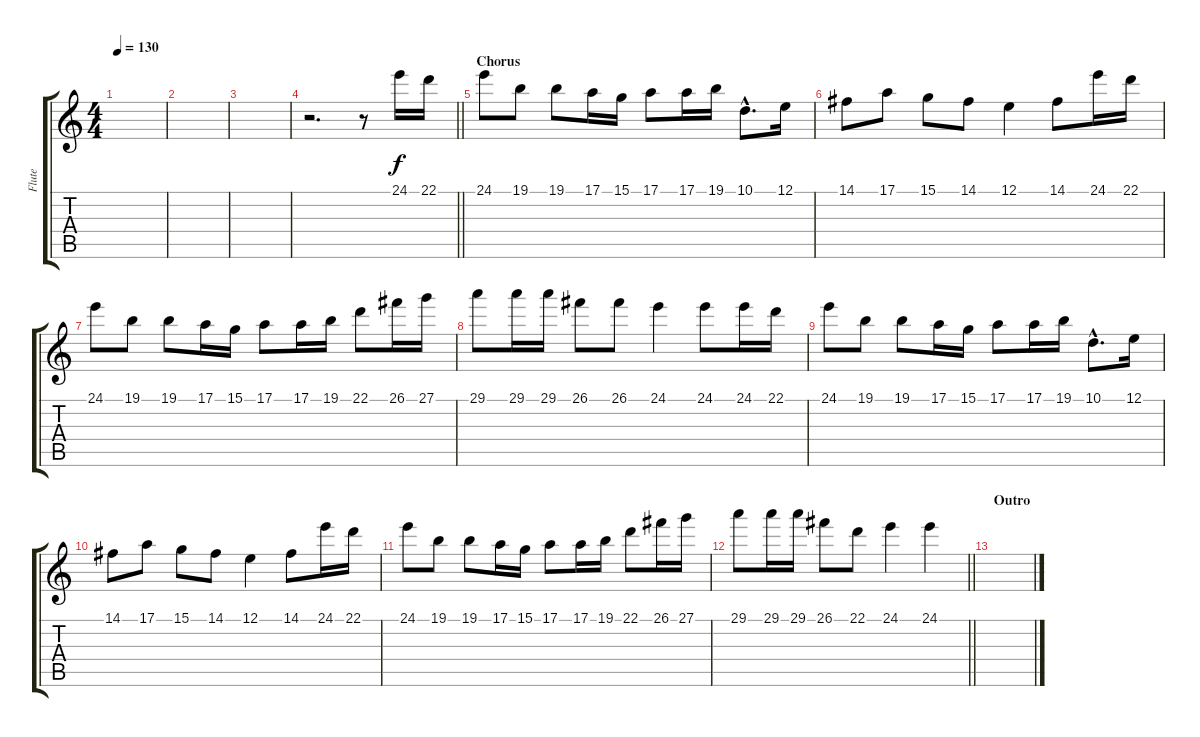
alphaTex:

\track ("Flute" "Flute") {instrument flute}
\staff {score tabs}
\tuning (E4 B3 G3 D3 A2 E2) {hide}
\ts (4 4)
\tempo 130
\clef g2
\ks c
|
|
|
\barLineRight lightlight
r.2{d} r.8 24.1.16 22.1.16 |
\section ("" "Chorus")
24.1.8 19.1.8 19.1.8 17.1.16 15.1.16 17.1.8 17.1.16 19.1.16 10.1{hac}.8{d} 12.1.16 |
14.1.8 17.1.8 15.1.8 14.1.8 12.1.4 14.1.8 24.1.16 22.1.16 |
24.1.8 19.1.8 19.1.8 17.1.16 15.1.16 17.1.8 17.1.16 19.1.16 22.1.8 26.1.16 27.1.16 |
29.1.8 29.1.16 29.1.16 26.1.8 26.1.8 24.1.4 24.1.8 24.1.16 22.1.16 |
24.1.8 19.1.8 19.1.8 17.1.16 15.1.16 17.1.8 17.1.16 19.1.16 10.1{hac}.8{d} 12.1.16 |
14.1.8 17.1.8 15.1.8 14.1.8 12.1.4 14.1.8 24.1.16 22.1.16 |
24.1.8 19.1.8 19.1.8 17.1.16 15.1.16 17.1.8 17.1.16 19.1.16 22.1.8 26.1.16 27.1.16 |
\barLineRight lightlight
29.1.8 29.1.16 29.1.16 26.1.8 22.1.8 24.1.4 24.1.4 |
\section ("" "Outro")
